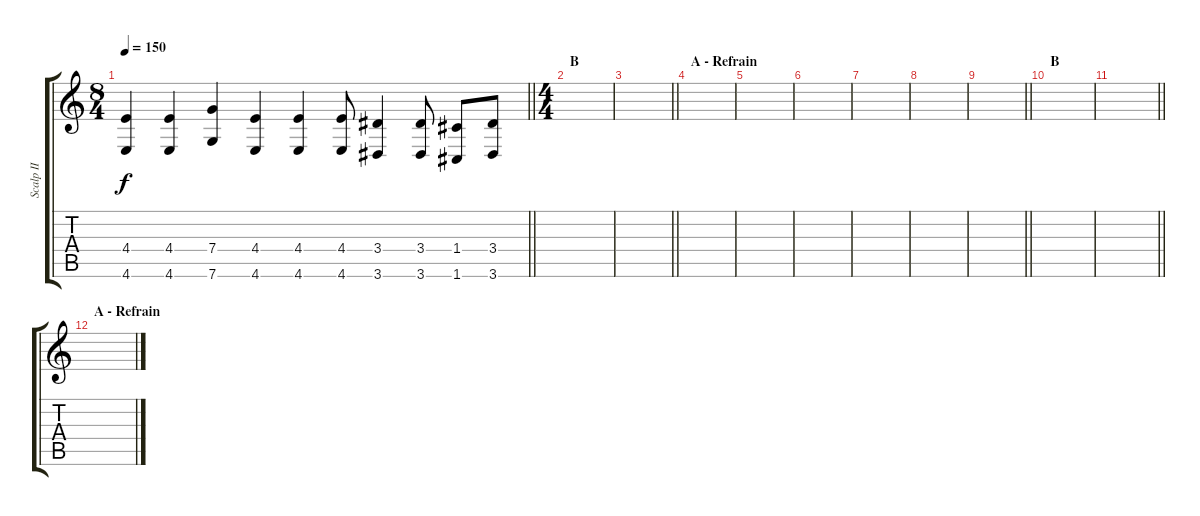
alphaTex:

\track ("Scalp II" "Scalp II") {instrument distortionguitar}
\staff {score tabs}
\tuning (D4 A3 F3 C3 G2 C2) {hide}
\ts (8 4)
\tempo 150
\clef g2
\barLineRight lightlight
\ks c
(4.4 4.6).4{dy f} (4.4 4.6).4 (7.4 7.6).4 (4.4 4.6).4 (4.4 4.6).4 (4.4 4.6).8 (3.4 3.6).4 (3.4 3.6).8 (1.4 1.6).8 (3.4 3.6).8 |
\ts (4 4)
\section ("" "B")
|
\barLineRight lightlight
|
\section ("" "A - Refrain")
|
|
|
|
|
\barLineRight lightlight
|
\section ("" "B")
|
\barLineRight lightlight
|
\section ("" "A - Refrain")
